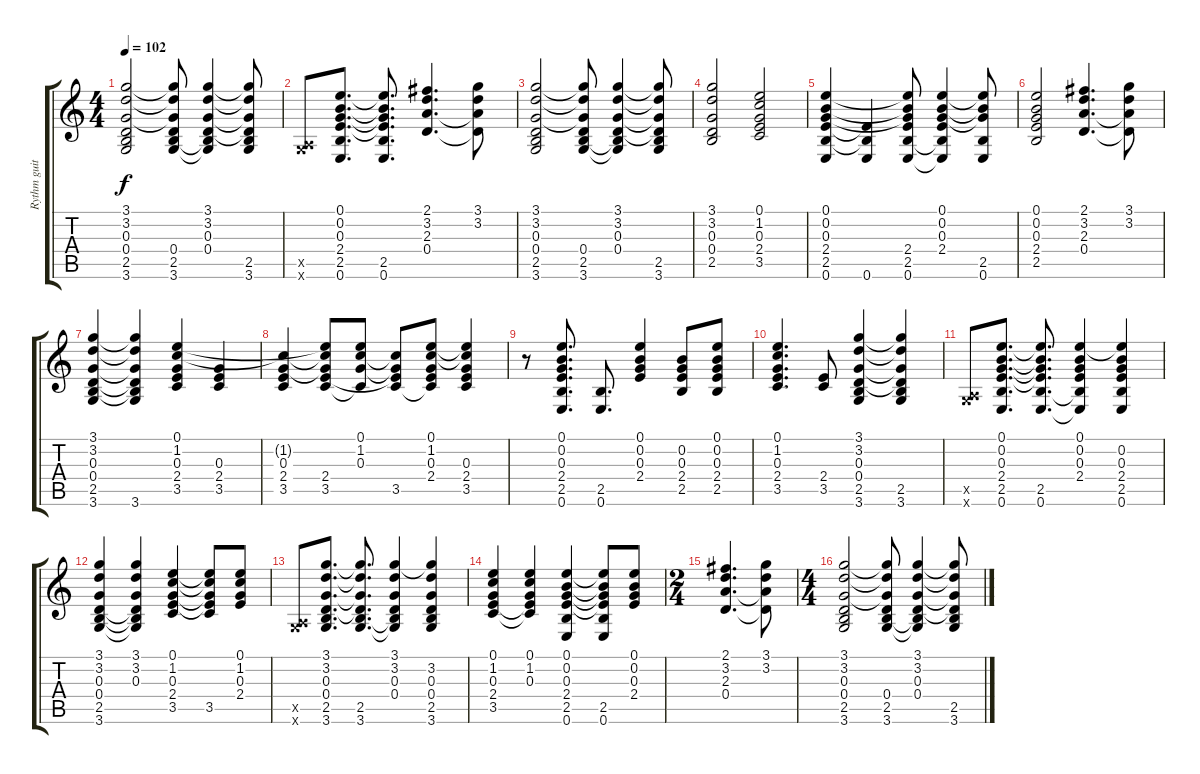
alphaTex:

\track ("Rythm guitar" "Rythm guit") {instrument acousticguitarsteel}
\staff {score tabs}
\tuning (E4 B3 G3 D3 A2 E2) {hide}
\ts (4 4)
\tempo 102
\clef g2
\ks c
(3.1 3.2 0.3 0.4 2.5 3.6).2{dy f} (3.1{t} 3.2{t} 0.3{t} 0.4 2.5 3.6).8 (3.1 3.2 0.3 0.4 2.5{t} 3.6{t}).4 (3.1{t} 3.2{t} 0.3{t} 0.4{t} 2.5 3.6).8 |
(0.5{x} 3.6{x}).8 (0.1 0.2 0.3 2.4 2.5 0.6).8{d} (0.1{t} 0.2{t} 0.3{t} 2.4{t} 2.5 0.6).8{d} (2.1 3.2 2.3 0.4).4{d} (3.1 3.2 2.3{t} 0.4{t}).8 |
(3.1 3.2 0.3 0.4 2.5 3.6).2 (3.1{t} 3.2{t} 0.3{t} 0.4 2.5 3.6).8 (3.1 3.2 0.3 0.4 2.5{t} 3.6{t}).4 (3.1{t} 3.2{t} 0.3{t} 0.4{t} 2.5 3.6).8 |
(3.1 3.2 0.3 0.4 2.5).2 (0.1 1.2 0.3 2.4 3.5).2 |
(0.1 0.2 0.3 2.4 2.5 0.6).4 (2.4{t} 2.5{t} 0.6).4 (0.1{t} 0.2{t} 0.3{t} 2.4 2.5 0.6).8 (0.1 0.2 0.3 2.4 2.5{t} 0.6{t}).4 (0.1{t} 0.2{t} 0.3{t} 2.5 0.6).8 |
(0.1 0.2 0.3 2.4 2.5).2 (2.1 3.2 2.3 0.4).4{d} (3.1 3.2 2.3{t} 0.4{t}).8 |
(3.1 3.2 0.3 0.4 2.5 3.6).4 (3.1{t} 3.2{t} 0.3{t} 0.4{t} 2.5{t} 3.6).4 (0.1 1.2 0.3 2.4 3.5).4 (0.3 2.4 3.5).4 |
(1.2{t} 0.3 2.4 3.5).4 (0.1{t} 1.2{t} 0.3{t} 2.4 3.5).8 (0.1 1.2 0.3 3.5{t}).8 (1.2{t} 0.3{t} 2.4{t} 3.5).8 (0.1 1.2 0.3 2.4 3.5{t}).8 (0.1{t} 1.2{t} 0.3 2.4 3.5).4 |
r.8 (0.1 0.2 0.3 2.4 2.5 0.6).8{d} (2.5 0.6).8{d} (0.1 0.2 0.3 2.4).4 (0.2 0.3 2.4 2.5).8 (0.1 0.2 0.3 2.4 2.5).8 |
(0.1 1.2 0.3 2.4 3.5).4{d} (2.4 3.5).8 (3.1 3.2 0.3 0.4 2.5 3.6).4 (3.1{t} 3.2{t} 0.3{t} 0.4{t} 2.5 3.6).4 |
(0.5{x} 3.6{x}).8 (0.1 0.2 0.3 2.4 2.5 0.6).8{d} (0.1{t} 0.2{t} 0.3{t} 2.4{t} 2.5 0.6).8{d} (0.1 0.2 0.3 2.4 2.5{t} 0.6{t}).4 (0.1{t} 0.2 0.3 2.4 2.5 0.6).4 |
(3.1 3.2 0.3 0.4 2.5 3.6).4 (3.1 3.2 0.3 0.4{t} 2.5{t} 3.6{t}).4 (0.1 1.2 0.3 2.4 3.5).4 (0.1{t} 1.2{t} 0.3{t} 2.4{t} 3.5).8 (0.1 1.2 0.3 2.4).8 |
(0.5{x} 3.6{x}).8 (3.1 3.2 0.3 0.4 2.5 3.6).8{d} (3.1{t} 3.2{t} 0.3{t} 0.4{t} 2.5 3.6).8{d} (3.1 3.2 0.3 0.4 2.5{t} 3.6{t}).4 (3.1{t} 3.2 0.3 0.4 2.5 3.6).4 |
(0.1 1.2 0.3 2.4 3.5).4 (0.1 1.2 0.3 2.4{t} 3.5{t}).4 (0.1 0.2 0.3 2.4 2.5 0.6).4 (0.1{t} 0.2{t} 0.3{t} 2.4{t} 2.5 0.6).8 (0.1 0.2 0.3 2.4).8 |
\ts (2 4)
(2.1 3.2 2.3 0.4).4{d} (3.1 3.2 2.3{t} 0.4{t}).8 |
\ts (4 4)
(3.1 3.2 0.3 0.4 2.5 3.6).2 (3.1{t} 3.2{t} 0.3{t} 0.4 2.5 3.6).8 (3.1 3.2 0.3 0.4 2.5{t} 3.6{t}).4 (3.1{t} 3.2{t} 0.3{t} 0.4{t} 2.5 3.6).8
